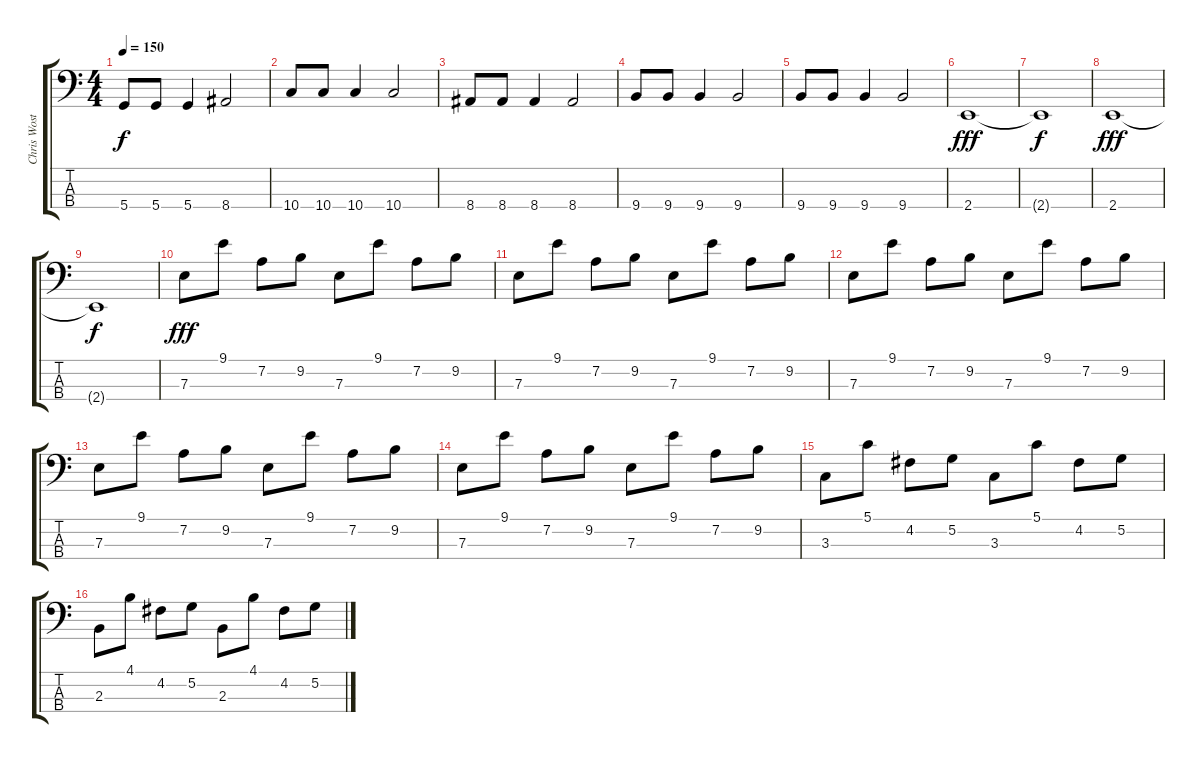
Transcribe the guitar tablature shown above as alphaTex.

\track ("Chris Wostelholme" "Chris Wost") {instrument electricbassfinger}
\staff {score tabs}
\tuning (G2 D2 A1 D1) {hide}
\ts (4 4)
\tempo 150
\clef f4
\ks c
5.4.8{dy f} 5.4.8 5.4.4 8.4.2 |
10.4.8 10.4.8 10.4.4 10.4.2 |
8.4.8 8.4.8 8.4.4 8.4.2 |
9.4.8 9.4.8 9.4.4 9.4.2 |
9.4.8 9.4.8 9.4.4 9.4.2 |
2.4.1{dy fff} |
2.4{t}.1{dy f} |
2.4.1{dy fff} |
2.4{t}.1{dy f} |
7.3.8{dy fff} 9.1.8 7.2.8 9.2.8 7.3.8 9.1.8 7.2.8 9.2.8 |
7.3.8 9.1.8 7.2.8 9.2.8 7.3.8 9.1.8 7.2.8 9.2.8 |
7.3.8 9.1.8 7.2.8 9.2.8 7.3.8 9.1.8 7.2.8 9.2.8 |
7.3.8 9.1.8 7.2.8 9.2.8 7.3.8 9.1.8 7.2.8 9.2.8 |
7.3.8 9.1.8 7.2.8 9.2.8 7.3.8 9.1.8 7.2.8 9.2.8 |
3.3.8 5.1.8 4.2.8 5.2.8 3.3.8 5.1.8 4.2.8 5.2.8 |
2.3.8 4.1.8 4.2.8 5.2.8 2.3.8 4.1.8 4.2.8 5.2.8
